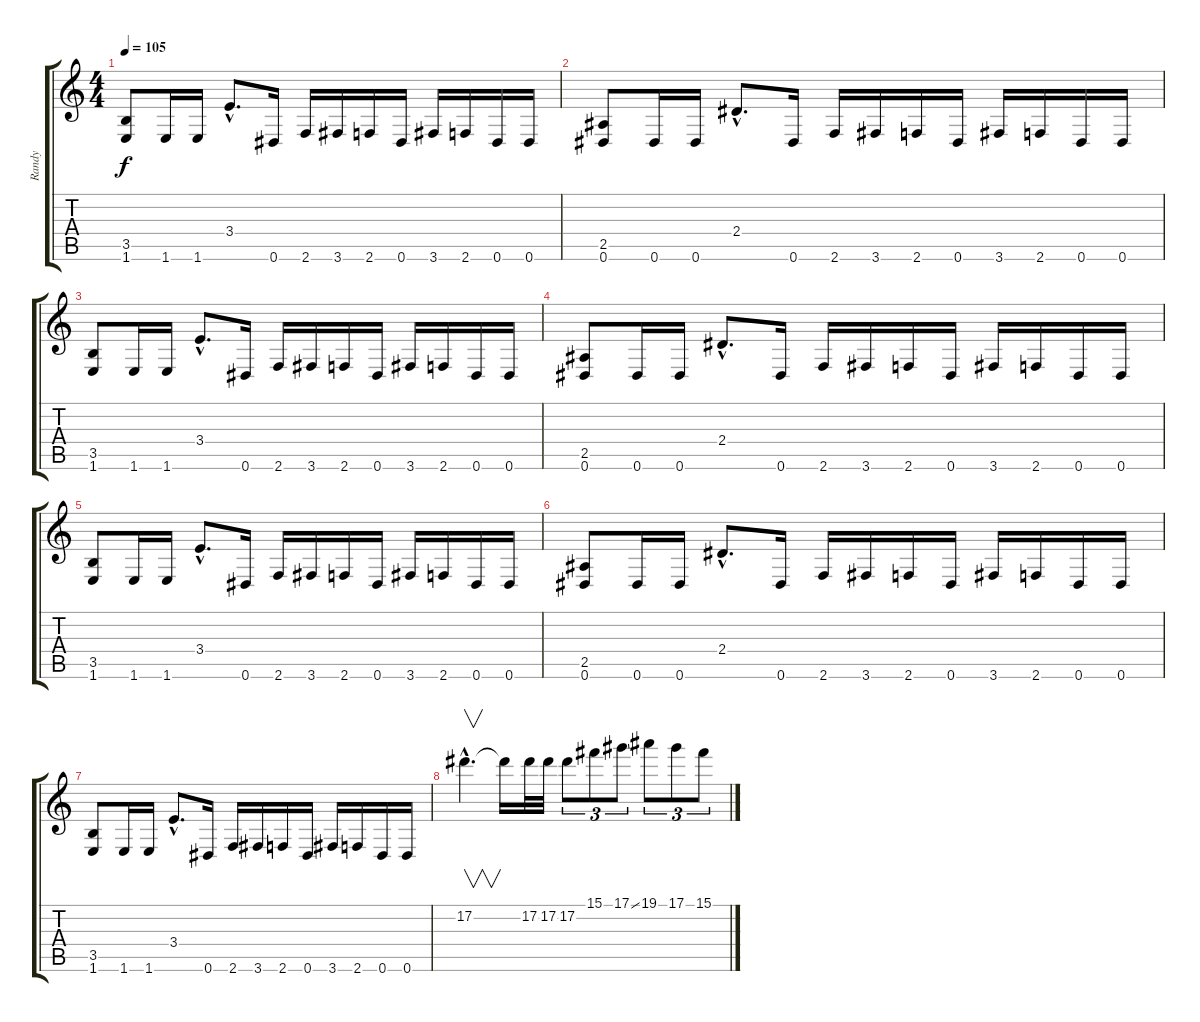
\track ("Randy" "Randy") {instrument distortionguitar}
\staff {score tabs}
\tuning (Eb4 Bb3 Gb3 Db3 Ab2 Eb2) {hide}
\ts (4 4)
\tempo 105
\clef g2
\ks c
(3.5 1.6).8{dy f} 1.6.16 1.6.16 3.4{hac}.8{d} 0.6.16 2.6.16 3.6.16 2.6.16 0.6.16 3.6.16 2.6.16 0.6.16 0.6.16 |
(2.5 0.6).8 0.6.16 0.6.16 2.4{hac}.8{d} 0.6.16 2.6.16 3.6.16 2.6.16 0.6.16 3.6.16 2.6.16 0.6.16 0.6.16 |
(3.5 1.6).8 1.6.16 1.6.16 3.4{hac}.8{d} 0.6.16 2.6.16 3.6.16 2.6.16 0.6.16 3.6.16 2.6.16 0.6.16 0.6.16 |
(2.5 0.6).8 0.6.16 0.6.16 2.4{hac}.8{d} 0.6.16 2.6.16 3.6.16 2.6.16 0.6.16 3.6.16 2.6.16 0.6.16 0.6.16 |
(3.5 1.6).8 1.6.16 1.6.16 3.4{hac}.8{d} 0.6.16 2.6.16 3.6.16 2.6.16 0.6.16 3.6.16 2.6.16 0.6.16 0.6.16 |
(2.5 0.6).8 0.6.16 0.6.16 2.4{hac}.8{d} 0.6.16 2.6.16 3.6.16 2.6.16 0.6.16 3.6.16 2.6.16 0.6.16 0.6.16 |
(3.5 1.6).8 1.6.16 1.6.16 3.4{hac}.8{d} 0.6.16 2.6.16 3.6.16 2.6.16 0.6.16 3.6.16 2.6.16 0.6.16 0.6.16 |
17.2{hac}.4{v d} 17.2{t}.16 17.2.32 17.2.32 17.2.8{tu (3 2)} 15.1.8{tu (3 2)} 17.1{ss}.8{tu (3 2)} 19.1.8{tu (3 2)} 17.1.8{tu (3 2)} 15.1.8{tu (3 2)}
